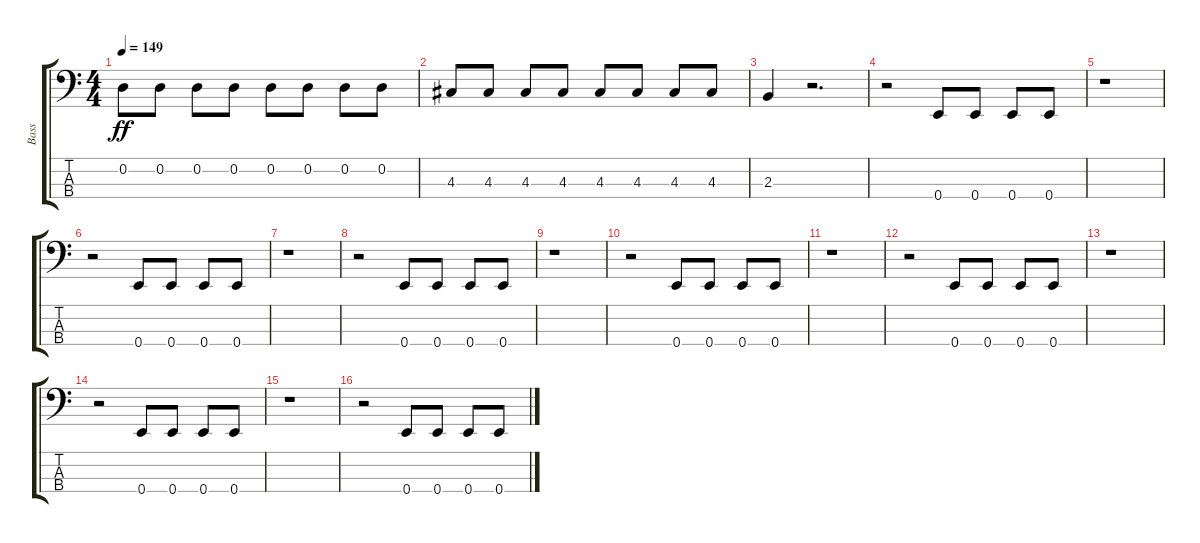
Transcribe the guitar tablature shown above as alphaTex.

\track ("Bass" "Bass") {instrument electricbassfinger}
\staff {score tabs}
\tuning (G2 D2 A1 E1) {hide}
\ts (4 4)
\tempo 149
\clef f4
\ks c
0.2.8{dy ff} 0.2.8 0.2.8 0.2.8 0.2.8 0.2.8 0.2.8 0.2.8 |
4.3.8 4.3.8 4.3.8 4.3.8 4.3.8 4.3.8 4.3.8 4.3.8 |
2.3.4 r.2{d} |
r.2 0.4.8 0.4.8 0.4.8 0.4.8 |
r.1 |
r.2 0.4.8 0.4.8 0.4.8 0.4.8 |
r.1 |
r.2 0.4.8 0.4.8 0.4.8 0.4.8 |
r.1 |
r.2 0.4.8 0.4.8 0.4.8 0.4.8 |
r.1 |
r.2 0.4.8 0.4.8 0.4.8 0.4.8 |
r.1 |
r.2 0.4.8 0.4.8 0.4.8 0.4.8 |
r.1 |
r.2 0.4.8 0.4.8 0.4.8 0.4.8
